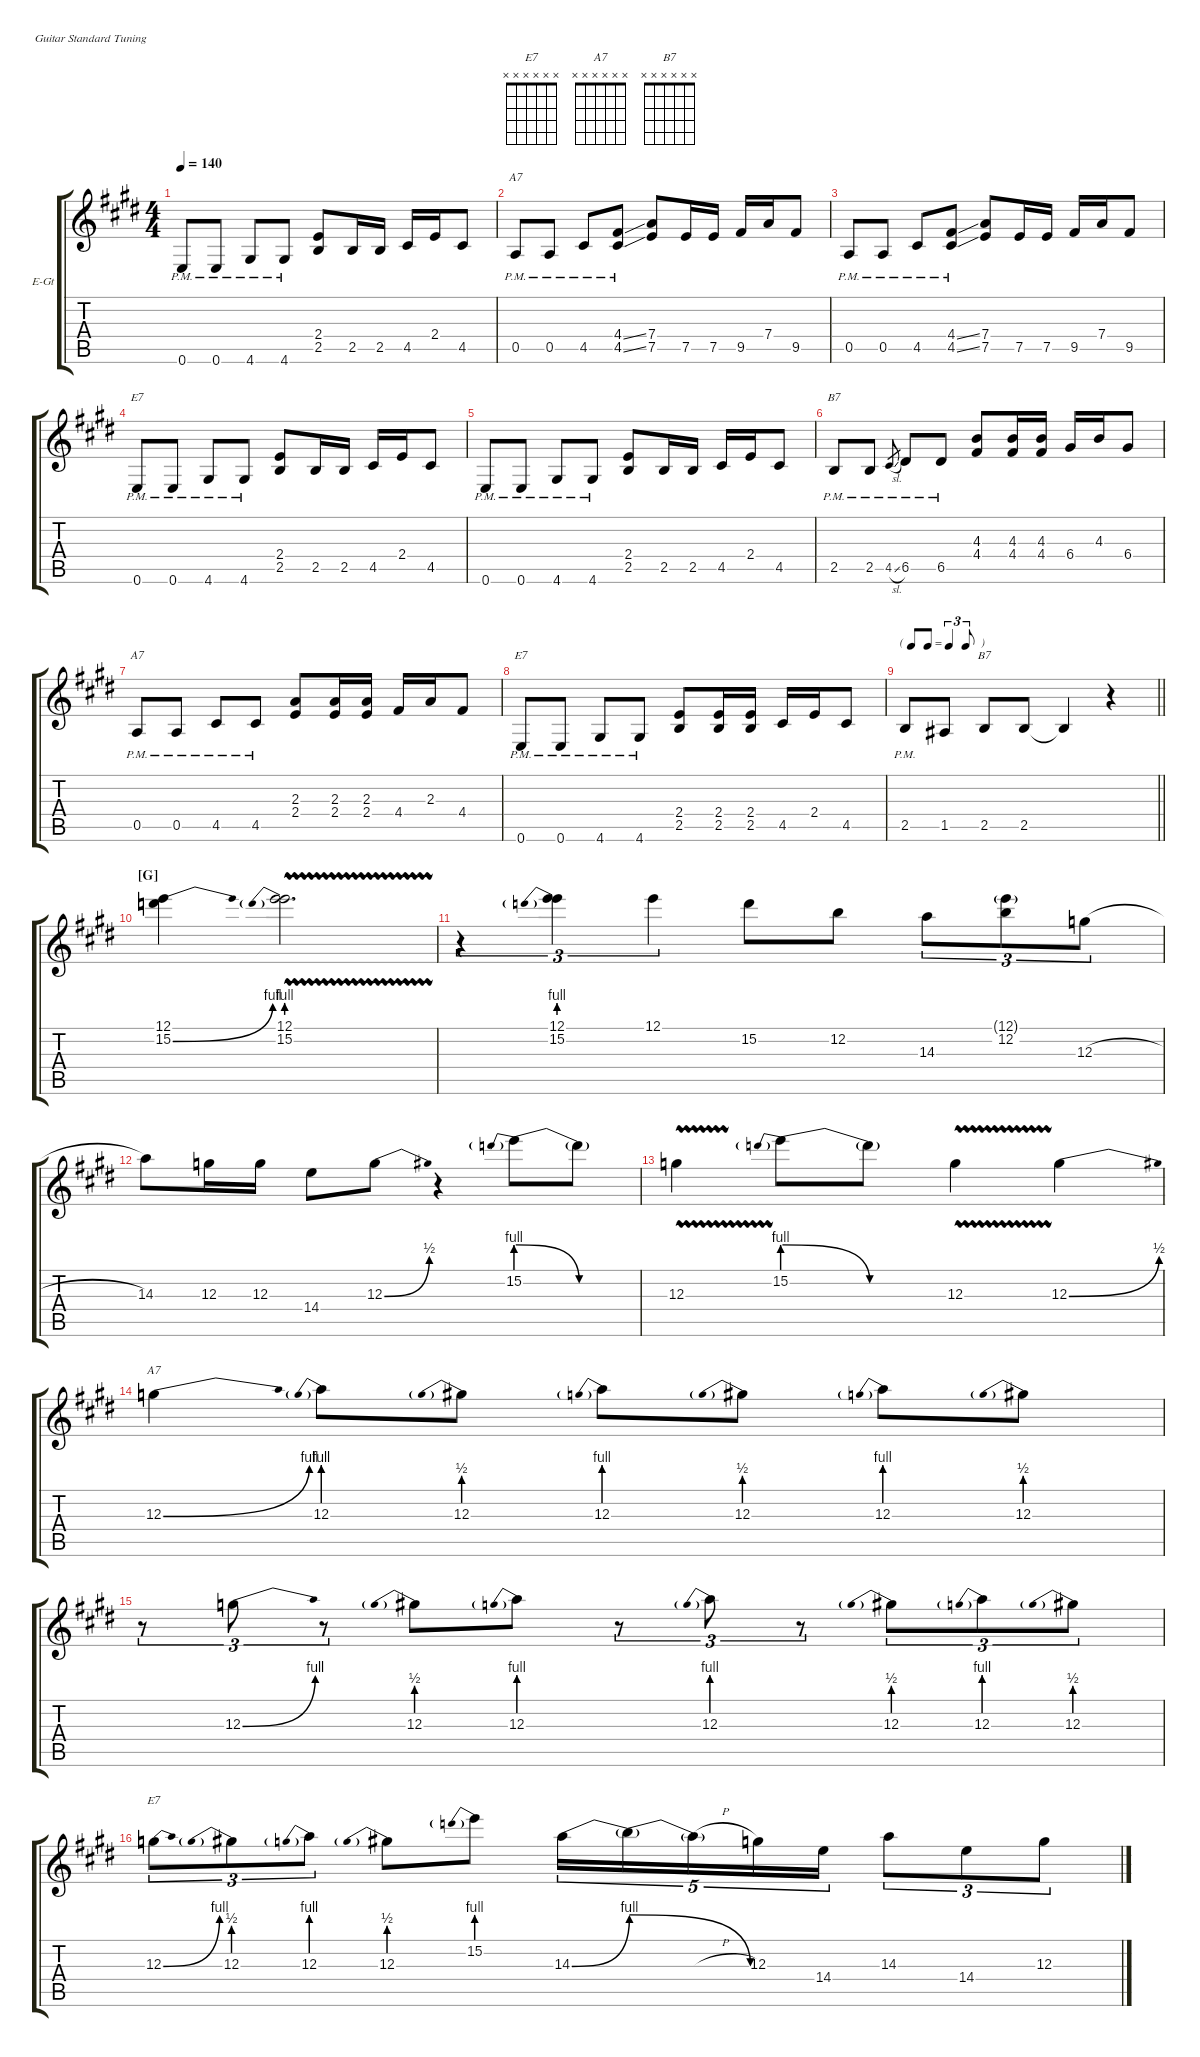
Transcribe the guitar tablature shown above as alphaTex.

\hideDynamics
\bracketExtendMode groupsimilarinstruments
\firstSystemTrackNameOrientation horizontal
\otherSystemsTrackNameOrientation horizontal
\track ("Guitar" "E-Gt") {instrument overdrivenguitar}
\staff {score tabs}
\tuning (E4 B3 G3 D3 A2 E2)
\chord ("E7" x x x x x x)
\chord ("A7" x x x x x x)
\chord ("B7" x x x x x x)
\ts (4 4)
\scale
0.309296
\tempo 140
\accidentals auto
\clef g2
\ottava regular
\simile none
\ks e
0.6{pm}.8{dy ff} 0.6{pm}.8 4.6{pm}.8 4.6{pm}.8 (2.5 2.4).8 2.5.16 2.5.16{beam split} 4.5.16 2.4.16 4.5.8 |
\scale
0.297966 0.5{pm}.8{ch "A7"} 0.5{pm}.8 4.5{pm}.8 (4.5{ss pm} 4.4{ss}).8 (7.5 7.4).8 7.5.16 7.5.16{beam split} 9.5.16 7.4.16 9.5.8 |
\scale
0.39454 0.5{pm}.8 0.5{pm}.8 4.5{pm}.8 (4.5{ss pm} 4.4{ss}).8 (7.5 7.4).8 7.5.16 7.5.16{beam split} 9.5.16 7.4.16 9.5.8 |
\scale
0.308234 0.6{pm}.8{ch "E7"} 0.6{pm}.8 4.6{pm}.8 4.6{pm}.8 (2.5 2.4).8 2.5.16 2.5.16{beam split} 4.5.16 2.4.16 4.5.8 |
\scale
0.301055 0.6{pm}.8 0.6{pm}.8 4.6{pm}.8 4.6{pm}.8 (2.5 2.4).8 2.5.16 2.5.16{beam split} 4.5.16 2.4.16 4.5.8 |
\scale
0.397985 2.5{pm}.8{ch "B7"} 2.5{pm}.8 4.5{sl pm}.8{gr} 6.5{pm}.8 6.5{pm}.8 (4.3 4.4).8 (4.4 4.3).16 (4.4 4.3).16{beam split} 6.4.16 4.3.16 6.4.8 |
\scale
0.303342 0.5{pm}.8{ch "A7"} 0.5{pm}.8 4.5{pm}.8 4.5{pm}.8 (2.3 2.4).8 (2.4 2.3).16 (2.4 2.3).16{beam split} 4.4.16 2.3.16 4.4.8 |
\scale
0.299385
\scale
0.394013 0.6{pm}.8{ch "E7"} 0.6{pm}.8 4.6{pm}.8 4.6{pm}.8 (2.4 2.5).8 (2.5 2.4).16 (2.5 2.4).16{beam split} 4.5.16 2.4.16 4.5.8 |
\tf triplet8th
\scale
0.385682
\scale
0.309054
\barLineRight lightlight
2.5{pm}.8 1.5.8 2.5.8{ch "B7"} 2.5.8 2.5{t}.4 r.4 |
\section ("G" "")
\scale
0.321184
\scale
0.295278 (12.1 15.2{be (bend 0 0 19.2 4)}).4 (12.1{vw} 15.2{be (prebend 0 4 60 4) vw}).2{d} |
\scale
0.29435
\scale
0.421304 r.4{tu (3 2)} (12.1 15.2{be (prebend 0 4 60 4)}).4{tu (3 2)} 12.1.4{tu (3 2)} 15.2.8 12.2.8 14.3.8{tu (3 2)} (12.1{g} 12.2).8{tu (3 2)} 12.3{h}.8{tu (3 2)} |
\scale
0.39659
\scale
0.292053 14.3.8 12.3.16 12.3.16{beam split} 14.4.8 12.3{be (bend 0 0 60 2)}.8 r.4 15.2{be (prebendrelease 0 4 60 0)}.8 15.2{be (hold 0 0 60 0) t}.8 |
\scale
0.318623
\scale
0.285951 12.3{vw}.4 15.2{be (prebendrelease 0 4 60 0)}.8 15.2{be (hold 0 0 60 0) t}.8 12.3{vw}.4 12.3{be (bend 0 0 60 2)}.4 |
\scale
0.284578
\scale
0.331085 12.3{be (bend 0 0 60 4)}.4{ch "A7"} 12.3{be (prebend 0 4 60 4)}.8 12.3{be (prebend 0 2 60 2)}.8 12.3{be (prebend 0 4 60 4)}.8 12.3{be (prebend 0 2 60 2)}.8 12.3{be (prebend 0 4 60 4)}.8 12.3{be (prebend 0 2 60 2)}.8 |
\scale
0.398102
\scale
0.290415 r.8{tu (3 2)} 12.3{be (bend 0 0 60 4)}.8{tu (3 2)} r.8{tu (3 2)} 12.3{be (prebend 0 2 60 2)}.8 12.3{be (prebend 0 4 60 4)}.8 r.8{tu (3 2)} 12.3{be (prebend 0 4 60 4)}.8{tu (3 2)} r.8{tu (3 2)} 12.3{be (prebend 0 2 60 2)}.8{tu (3 2)} 12.3{be (prebend 0 4 60 4)}.8{tu (3 2)} 12.3{be (prebend 0 2 60 2)}.8{tu (3 2)} |
\scale
0.294452
\scale
0.378451 12.3{be (bend 0 0 60 4)}.8{tu (3 2) ch "E7"} 12.3{be (prebend 0 2 60 2)}.8{tu (3 2)} 12.3{be (prebend 0 4 60 4)}.8{tu (3 2)} 12.3{be (prebend 0 2 60 2)}.8 15.2{be (prebend 0 4 60 4)}.8 14.3{be (bend 0 0 59.4 4)}.16{tu (5 4)} 14.3{be (release 0 4 60 0) t}.16{tu (5 4)} 14.3{h t}.16{tu (5 4)} 12.3.16{tu (5 4)} 14.4.16{tu (5 4)} 14.3.8{tu (3 2)} 14.4.8{tu (3 2)} 12.3.8{tu (3 2)}
